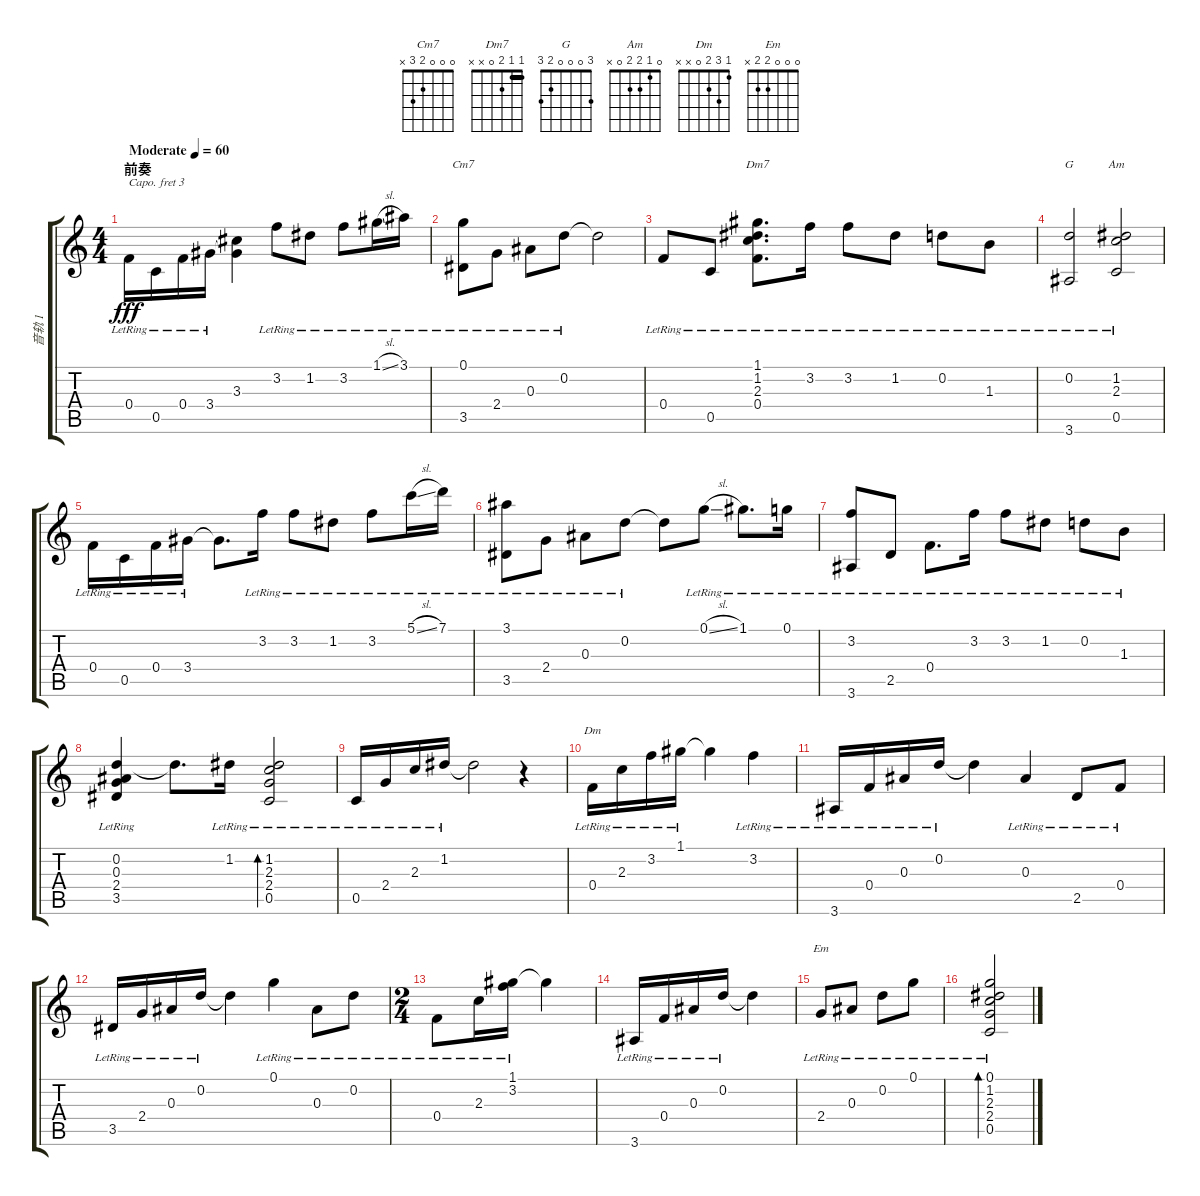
\track ("音轨 1" "音轨 1") {instrument acousticguitarsteel}
\staff {score tabs}
\capo 3
\tuning (E4 B3 G3 D3 A2 E2) {hide}
\chord ("Cm7" 0 0 0 2 3 x)
\chord ("Dm7" 1 1 2 0 x x) {barre 1}
\chord ("G" 3 0 0 0 2 3)
\chord ("Am" 0 1 2 2 0 x)
\chord ("Dm" 1 3 2 0 x x)
\chord ("Em" 0 0 0 2 2 x)
\ts (4 4)
\section ("" "前奏")
\tempo (60 "Moderate")
\clef g2
\ks c
0.4{lr}.16{dy fff instrument acousticguitarsteel beam Down} 0.5{lr}.16{beam Down} 0.4{lr}.16{beam Down} 3.4{lr}.16{beam Down} (3.3 3.4{t}).4{beam Down} 3.2{lr}.8 1.2{lr}.8 3.2{lr}.8 1.1{sl lr}.16 3.1{lr}.16 |
(0.1{lr} 3.5{lr}).8{ch "Cm7"} 2.4{lr}.8 0.3{lr}.8 0.2{lr}.8 0.2{t}.2 |
0.4{lr}.8 0.5{lr}.8 (1.1{lr} 1.2{lr} 2.3{lr} 0.4{lr}).8{d ch "Dm7"} 3.2{lr}.16 3.2{lr}.8 1.2{lr}.8 0.2{lr}.8 1.3{lr}.8 |
(0.2{lr} 3.6{lr}).2{ch "G"} (1.2{lr} 2.3{lr} 0.5{lr}).2{ch "Am"} |
0.4{lr}.16{beam Down} 0.5{lr}.16{beam Down} 0.4{lr}.16{beam Down} 3.4{lr}.16{beam Down} 3.4{t}.8{d} 3.2{lr}.16 3.2{lr}.8 1.2{lr}.8 3.2{lr}.8 5.1{sl lr}.16 7.1{lr}.16 |
(3.1{lr} 3.5{lr}).8 2.4{lr}.8 0.3{lr}.8 0.2{lr}.8 0.2{t}.8 0.1{sl lr}.8 1.1{lr}.8{d} 0.1{lr}.16 |
(3.2{lr} 3.6{lr}).8 2.5{lr}.8 0.4{lr}.8{d} 3.2{lr}.16 3.2{lr}.8 1.2{lr}.8 0.2{lr}.8 1.3{lr}.8 |
(0.2{lr} 0.3{lr} 2.4{lr} 3.5{lr}).4 0.2{t}.8{d} 1.2{lr}.16 (1.2{lr} 2.3{lr} 2.4{lr} 0.5{lr}).2{bd 240} |
0.5{lr}.16 2.4{lr}.16 2.3{lr}.16 1.2{lr}.16 1.2{t}.2 r.4 |
0.4{lr}.16{ch "Dm"} 2.3{lr}.16 3.2{lr}.16 1.1{lr}.16 1.1{t}.4 3.2{lr}.4 |
3.6{lr}.16 0.4{lr}.16 0.3{lr}.16 0.2{lr}.16 0.2{t}.4 0.3{lr}.4 2.5{lr}.8 0.4{lr}.8 |
3.5{lr}.16 2.4{lr}.16 0.3{lr}.16 0.2{lr}.16 0.2{t}.4 0.1{lr}.4 0.3{lr}.8 0.2{lr}.8 |
\ts (2 4)
0.4{lr}.8 2.3{lr}.16 (1.1{lr} 3.2{lr}).16 1.1{t}.4 |
3.6{lr}.16 0.4{lr}.16 0.3{lr}.16 0.2{lr}.16 0.2{t}.4 |
2.4{lr}.8{ch "Em"} 0.3{lr}.8 0.2{lr}.8 0.1{lr}.8 |
(0.1{lr} 1.2{lr} 2.3{lr} 2.4{lr} 0.5{lr}).2{bd 480}
